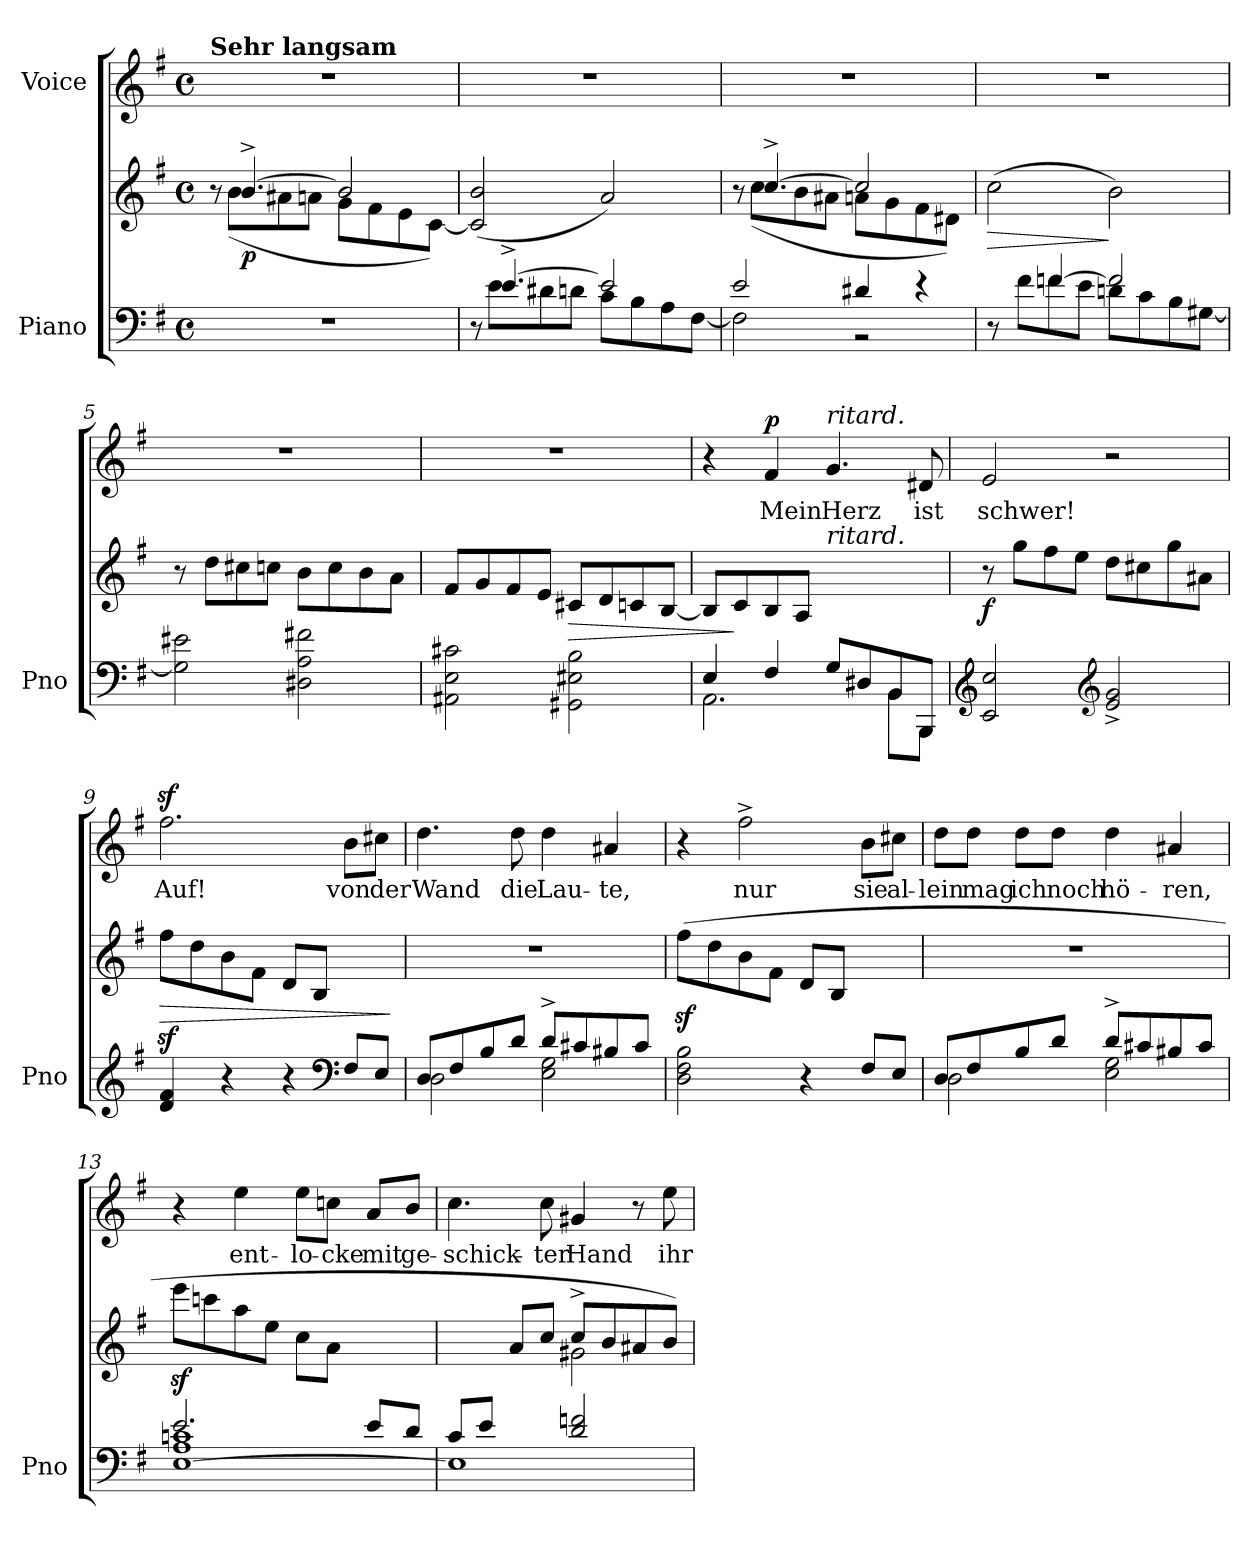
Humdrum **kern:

**kern	**kern	**dynam	**kern	**text	**dynam
*part2	*part2	*part2	*part1	*part1	*part1
*staff3	*staff2	*staff2/3	*staff1	*staff1	*staff1
*I"Piano	*	*	*I"Voice	*	*
*I'Pno	*	*	*	*	*
*clefF4	*clefG2	*	*clefG2	*	*
*k[f#]	*k[f#]	*	*k[f#]	*	*
*M4/4	*M4/4	*	*M4/4	*	*
*met(c)	*met(c)	*	*met(c)	*	*
=1	=1	=1	=1	=1	=1
*	*^	*	*	*	*
!	!	!	!	!LO:TX:a:B:t=Sehr langsam	!	!
1r	8r	8ryy	.	1r	.	.
!	!	!	!LO:DY:b	!	!	!
.	[4.b^/	(8b\L	p	.	.	.
.	.	8a#X\	.	.	.	.
.	.	8an\J	.	.	.	.
.	2b/]	8g\L	.	.	.	.
.	.	8f#\	.	.	.	.
.	.	8e\	.	.	.	.
.	.	[8c\J)	.	.	.	.
*	*v	*v	*	*	*	*
=2	=2	=2	=2	=2	=2
*^	*	*	*	*	*
8r	8ryy	(>2c/] 2b/	.	1r	.	.
[4.e^/	8e\L	.	.	.	.	.
.	8d#X\	.	.	.	.	.
.	8dn\J	.	.	.	.	.
2e/]	8c\L	2a/)	.	.	.	.
.	8B\	.	.	.	.	.
.	8A\	.	.	.	.	.
.	[8F#\J	.	.	.	.	.
=3	=3	=3	=3	=3	=3	=3
*	*	*^	*	*	*	*
2e/	2F#\]	8r	8ryy	.	1r	.	.
.	.	[4.cc^/	(8cc\L	.	.	.	.
.	.	.	8b\	.	.	.	.
.	.	.	8a#X\J	.	.	.	.
4d#X/	2r	2cc/]	8an\L	.	.	.	.
.	.	.	8g\	.	.	.	.
4r	.	.	8f#\	.	.	.	.
.	.	.	8d#X\J)	.	.	.	.
=4	=4	=4	=4	=4	=4	=4	=4
!	!	!	!	!LO:HP:b	!	!	!
*	*	*v	*v	*	*	*	*
4ryy	8r	(2cc\	>	1r	.	.
.	8f#\L	.	.	.	.	.
[4fn/	8f\	.	.	.	.	.
.	8e\J	.	.	.	.	.
2f/]	8dn\L	2b\)	]	.	.	.
.	8c\	.	.	.	.	.
.	8B\	.	.	.	.	.
.	[8G#X\J	.	.	.	.	.
*v	*v	*	*	*	*	*
=5	=5	=5	=5	=5	=5
2G#\] 2e#X\	8r	.	1r	.	.
.	(8dd\L	.	.	.	.
.	8cc#X\	.	.	.	.
.	8ccn\J	.	.	.	.
2D#X\ 2A\ 2f#X\	8b\L	.	.	.	.
.	8cc\	.	.	.	.
.	8b\	.	.	.	.
.	8a\J	.	.	.	.
=6	=6	=6	=6	=6	=6
2AA#X\ 2E\ 2c#X\	8f#/L	.	1r	.	.
.	8g/	.	.	.	.
.	8f#/	.	.	.	.
.	8e/J	.	.	.	.
!	!	!LO:HP:b	!	!	!
2GG#X\ 2E#X\ 2B\	8c#X/L	>	.	.	.
.	8d/	.	.	.	.
.	8cn/	.	.	.	.
.	[8B/J	.	.	.	.
=7	=7	=7	=7	=7	=7
*^	*	*	*	*	*
*	*^	*	*	*	*	*
2ryy	4E/	2.AA\	8B/L]	.	4r	.	.
.	.	.	8c/	]	.	.	.
!	!	!	!	!	!	!	!LO:DY:a
.	4F#/	.	8B/	.	4f#/	Mein	p
.	.	.	8A/J	.	.	.	.
!	!	!	!	!	!LO:TX:a:i:t=ritard.	!	!
!	!	!	!LO:TX:a:i:t=ritard.	!	!	!	!
8G/L	2ryy	.	2ryy	.	4.g/	Herz	.
8D#X/	.	.	.	.	.	.	.
8BB/	.	8BB\L	.	.	.	.	.
8BBB/J)	.	8BBB\J	.	.	8d#X/	ist	.
=8	=8	=8	=8	=8	=8	=8	=8
!	!	!	!	!LO:DY:b	!	!	!
*v	*v	*v	*	*	*	*	*
2EE/ 2E/	8r	f	2e/	schwer!	.
.	(8gg\L	.	.	.	.
.	8ff#\	.	.	.	.
.	8ee\J	.	.	.	.
*clefG2	*	*	*	*	*
2e/^> 2g/^>	8dd\L	.	2r	.	.
.	8cc#X\	.	.	.	.
.	8gg\	.	.	.	.
.	8a#X\J	.	.	.	.
=9	=9	=9	=9	=9	=9
*^	*	*	*	*	*
!	!	!	!LO:HP:b	!	!	!
2.ryy	4d/ 4f#/	8ff#z<\L	>	2.ff#z>\	Auf!	.
.	.	8dd\	.	.	.	.
.	4r	8b\	.	.	.	.
.	.	8f#\J	.	.	.	.
.	4r	8d/L	.	.	.	.
.	.	8B/J	.	.	.	.
*clefF4	*	*	*	*	*	*
8F#/L	4ryy	4ryy	.	8b\L	von	.
8E/J)	.	.	.	8cc#X\J	der	.
*v	*v	*	*	*	*	*
.	.	]	.	.	.
=10	=10	=10	=10	=10	=10
*^	*	*	*	*	*
8D/L	2D\	1r	.	4.dd\	Wand	.
8F#/	.	.	.	.	.	.
8B/	.	.	.	.	.	.
8d/J	.	.	.	8dd\	die	.
8d^/L	2E\ 2G\	.	.	4dd\	Lau-	.
8c#X/	.	.	.	.	.	.
8B#X/	.	.	.	4a#X/	-te,	.
8c#/J	.	.	.	.	.	.
=11	=11	=11	=11	=11	=11	=11
2.ryy	2D\ 2F#\ 2B\	(8ff#z<\L	.	4r	.	.
.	.	8dd\	.	.	.	.
.	.	8b\	.	2ff#^\	nur	.
.	.	8f#\J	.	.	.	.
.	4r	8d/L	.	.	.	.
.	.	8B/J	.	.	.	.
8F#/L	4ryy	4ryy	.	8b\L	sie	.
8E/J)	.	.	.	8cc#X\J	al-	.
=12	=12	=12	=12	=12	=12	=12
8D/L	2D\	1r	.	8dd\L	-lein	.
8F#/	.	.	.	8dd\J	mag	.
8B/	.	.	.	8dd\L	ich	.
8d/J	.	.	.	8dd\J	noch	.
8d^/L	2E\ 2G\	.	.	4dd\	hö-	.
8c#X/	.	.	.	.	.	.
8B#X/	.	.	.	4a#X/	-ren,	.
8c#/J	.	.	.	.	.	.
=13	=13	=13	=13	=13	=13	=13
*	*^	*	*	*	*	*
2.ryy	2.e/	[1E 1A 1cn	8eeez<\L	.	4r	.	.
.	.	.	8cccn\	.	.	.	.
.	.	.	8aa\	.	4ee\	ent-	.
.	.	.	8ee\J	.	.	.	.
.	.	.	8cc\L	.	8ee\L	-lo-	.
.	.	.	8a\J	.	8ccn\J	-cke	.
8e/L	4ryy	.	4ryy	.	8a/L	mit	.
8d/J	.	.	.	.	8b/J	ge-	.
=14	=14	=14	=14	=14	=14	=14	=14
*	*	*	*^	*	*	*	*
(8c/L	2ryy	1E]	4ryy	2ryy	.	4.cc\	-schick-	.
8e/J	.	.	.	.	.	.	.	.
2.ryy	.	.	8a/L	.	.	.	.	.
.	.	.	8cc/J	.	.	8cc\	-ter	.
.	2d/ 2fn/	.	8cc^/L	2g#X\	.	4g#X/	Hand	.
.	.	.	8b/	.	.	.	.	.
.	.	.	8a#X/	.	.	8r	.	.
.	.	.	8b/J)	.	.	8ee\	ihr	.
*v	*v	*v	*	*	*	*	*	*
*	*v	*v	*	*	*	*
=	=	=	=	=	=
*-	*-	*-	*-	*-	*-
